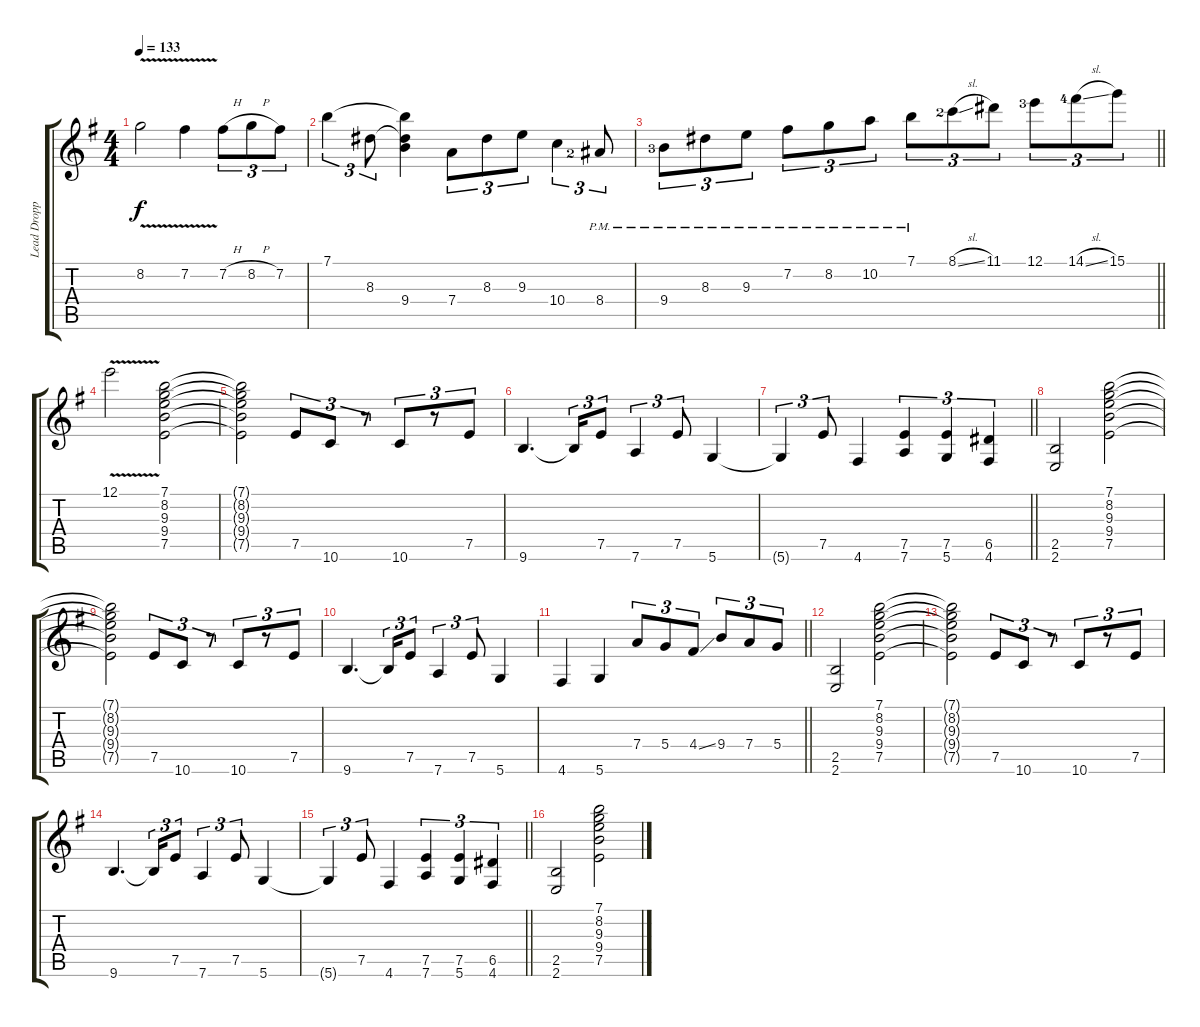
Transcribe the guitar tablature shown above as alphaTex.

\track ("Lead Dropped D " "Lead Dropp") {instrument distortionguitar}
\staff {score tabs}
\tuning (E4 B3 G3 D3 A2 D2) {hide}
\ts (4 4)
\tempo 133
\clef g2
\ks eminor
8.2{v}.2{dy f} 7.2{v}.4 7.2{h}.8{tu (3 2)} 8.2{h}.8{tu (3 2)} 7.2.8{tu (3 2)} |
7.1.4{tu (3 2)} 8.3.8{tu (3 2)} (7.1{t} 8.3{t} 9.4).4 7.4.8{tu (3 2)} 8.3.8{tu (3 2)} 9.3.8{tu (3 2)} 10.4.4{tu (3 2)} 8.4{pm lf 3}.8{tu (3 2)} |
\barLineRight lightlight
9.4{pm lf 4}.8{tu (3 2)} 8.3{pm}.8{tu (3 2)} 9.3{pm}.8{tu (3 2)} 7.2{pm}.8{tu (3 2)} 8.2{pm}.8{tu (3 2)} 10.2{pm}.8{tu (3 2)} 7.1{pm}.8{tu (3 2)} 8.1{sl lf 3}.8{tu (3 2)} 11.1.8{tu (3 2)} 12.1{lf 4}.8{tu (3 2)} 14.1{sl lf 5}.8{tu (3 2)} 15.1.8{tu (3 2)} |
\section ("" "")
12.1{v}.2{instrument distortionguitar} (7.1 8.2 9.3 9.4 7.5).2{balance 0} |
(7.1{t} 8.2{t} 9.3{t} 9.4{t} 7.5{t}).2 7.5.8{tu (3 2)} 10.6.8{tu (3 2)} r.8{tu (3 2)} 10.6.8{tu (3 2)} r.8{tu (3 2)} 7.5.8{tu (3 2)} |
9.6.4{d} 9.6{t}.16{tu (3 2)} 7.5.8{tu (3 2)} 7.6.4{tu (3 2)} 7.5.8{tu (3 2)} 5.6.4 |
\barLineRight lightlight
5.6{t}.4{tu (3 2)} 7.5.8{tu (3 2)} 4.6.4 (7.5 7.6).4{tu (3 2)} (7.5 5.6).4{tu (3 2)} (6.5 4.6).4{tu (3 2)} |
(2.5 2.6).2 (7.1 8.2 9.3 9.4 7.5).2 |
(7.1{t} 8.2{t} 9.3{t} 9.4{t} 7.5{t}).2 7.5.8{tu (3 2)} 10.6.8{tu (3 2)} r.8{tu (3 2)} 10.6.8{tu (3 2)} r.8{tu (3 2)} 7.5.8{tu (3 2)} |
9.6.4{d} 9.6{t}.16{tu (3 2)} 7.5.8{tu (3 2)} 7.6.4{tu (3 2)} 7.5.8{tu (3 2)} 5.6.4 |
\barLineRight lightlight
4.6.4 5.6.4 7.4.8{tu (3 2) balance 8} 5.4.8{tu (3 2)} 4.4{ss}.8{tu (3 2)} 9.4.8{tu (3 2)} 7.4.8{tu (3 2)} 5.4.8{tu (3 2)} |
(2.5 2.6).2{balance 0} (7.1 8.2 9.3 9.4 7.5).2 |
(7.1{t} 8.2{t} 9.3{t} 9.4{t} 7.5{t}).2 7.5.8{tu (3 2)} 10.6.8{tu (3 2)} r.8{tu (3 2)} 10.6.8{tu (3 2)} r.8{tu (3 2)} 7.5.8{tu (3 2)} |
9.6.4{d} 9.6{t}.16{tu (3 2)} 7.5.8{tu (3 2)} 7.6.4{tu (3 2)} 7.5.8{tu (3 2)} 5.6.4 |
\barLineRight lightlight
5.6{t}.4{tu (3 2)} 7.5.8{tu (3 2)} 4.6.4 (7.5 7.6).4{tu (3 2)} (7.5 5.6).4{tu (3 2)} (6.5 4.6).4{tu (3 2)} |
(2.5 2.6).2 (7.1 8.2 9.3 9.4 7.5).2
